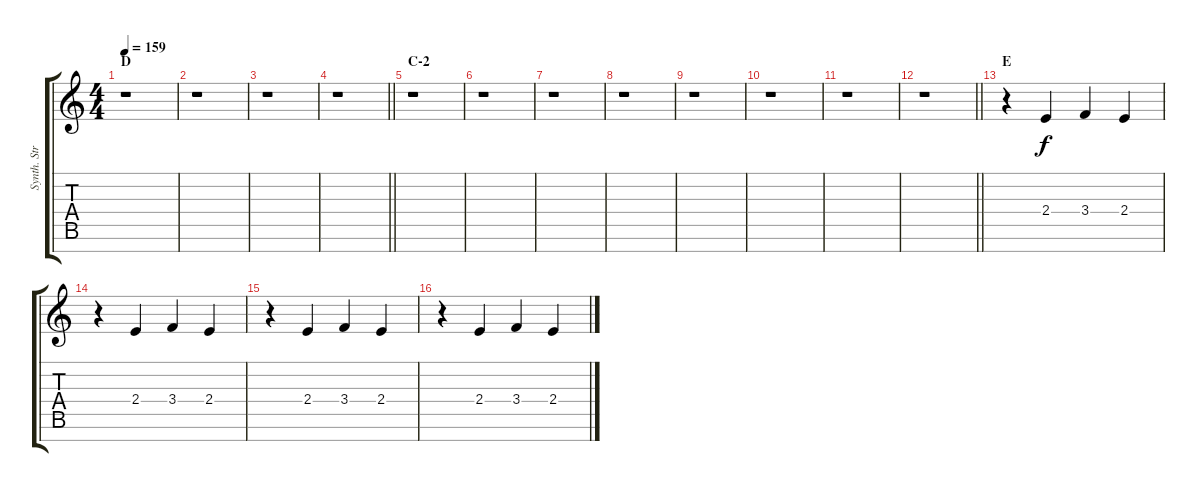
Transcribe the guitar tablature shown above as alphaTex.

\track ("Synth. Strings" "Synth. Str") {instrument stringensemble1}
\staff {score tabs}
\tuning (E5 B4 G4 D4 A3 E3 B2) {hide}
\ts (4 4)
\section ("" "D")
\tempo 159
\clef g2
\ks c
r.1{dy f} |
r.1 |
r.1 |
\barLineRight lightlight
r.1 |
\section ("" "C-2")
r.1 |
r.1 |
r.1 |
r.1 |
r.1 |
r.1 |
r.1 |
\barLineRight lightlight
r.1 |
\section ("" "E")
r.4 2.4.4 3.4.4 2.4.4 |
r.4 2.4.4 3.4.4 2.4.4 |
r.4 2.4.4 3.4.4 2.4.4 |
r.4 2.4.4 3.4.4 2.4.4
